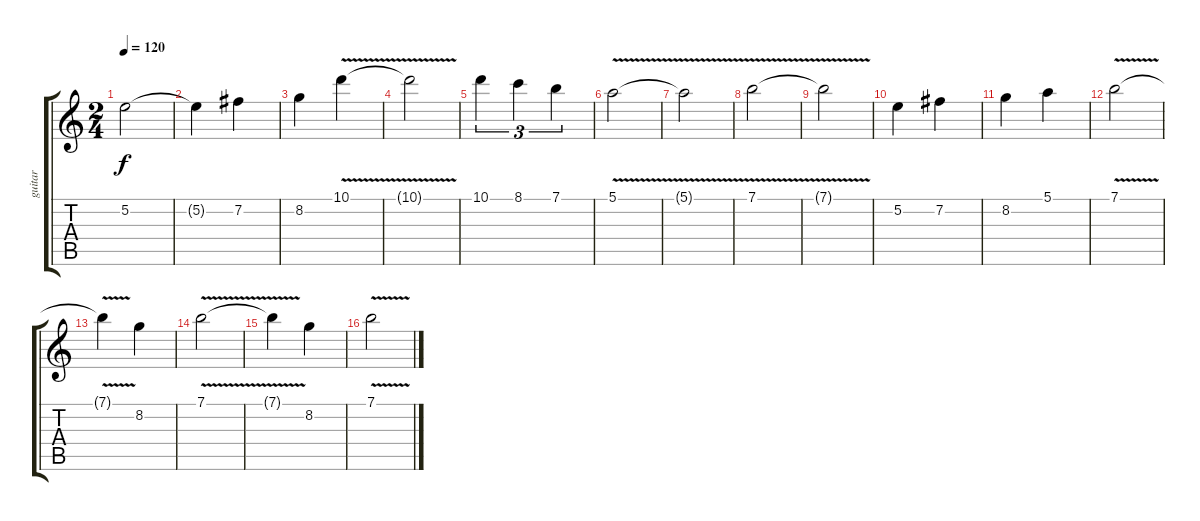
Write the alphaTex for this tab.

\track ("guitar     prima" "guitar    ") {instrument overdrivenguitar}
\staff {score tabs}
\tuning (E4 B3 G3 D3 A2 E2) {hide}
\ts (2 4)
\tempo 120
\clef g2
\ks c
5.2{t}.2{dy f} |
5.2{t}.4 7.2.4 |
8.2.4 10.1{v}.4 |
10.1{t}.2 |
10.1.4{tu (3 2)} 8.1.4{tu (3 2)} 7.1.4{tu (3 2)} |
5.1{v}.2 |
5.1{t}.2 |
7.1{v}.2 |
7.1{t}.2 |
5.2.4 7.2.4 |
8.2.4 5.1.4 |
7.1{v}.2 |
7.1{t}.4 8.2.4 |
7.1{v}.2 |
7.1{t}.4 8.2.4 |
7.1{v}.2
